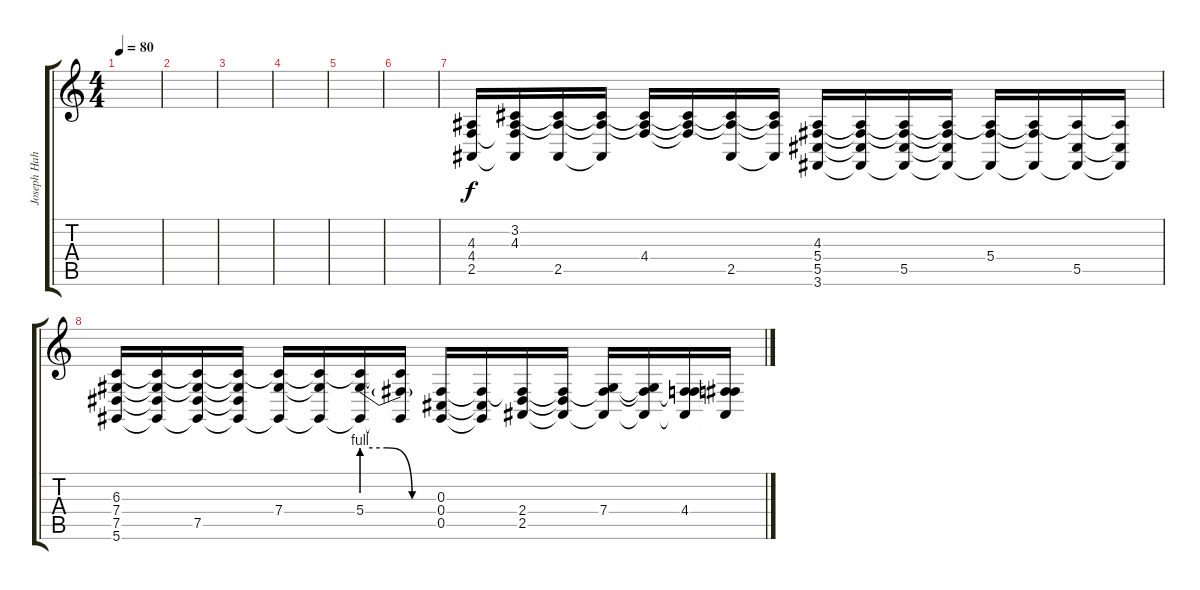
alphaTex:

\track ("Joseph Hahn (Acoustic Guitar Sample)" "Joseph Hah") {instrument pad6metallic}
\staff {score tabs}
\tuning (Eb4 Bb3 Gb3 Db3 Ab2 Eb2) {hide}
\ts (4 4)
\tempo 80
\clef g2
\ks c
|
|
|
|
|
|
(4.3 4.4 2.5).16 (3.2 4.3 4.4{t} 2.5{t}).16 (3.2{t} 4.3{t} 2.5).16 (3.2{t} 4.3{t} 2.5{t}).16 (3.2{t} 4.3{t} 4.4).16 (3.2{t} 4.3{t} 4.4{t}).16 (3.2{t} 4.3{t} 2.5).16 (3.2{t} 4.3{t} 2.5{t}).16 (4.3 5.4 5.5 3.6).16 (4.3{t} 5.4{t} 5.5{t} 3.6{t}).16 (4.3{t} 5.4{t} 5.5 3.6{t}).16 (4.3{t} 5.4{t} 5.5{t} 3.6{t}).16 (4.3{t} 5.4 3.6{t}).16 (4.3{t} 5.4{t} 3.6{t}).16 (4.3{t} 5.5 3.6{t}).16 (4.3{t} 5.5{t} 3.6{t}).16 |
(6.3 7.4 7.5 5.6).16 (6.3{t} 7.4{t} 7.5{t} 5.6{t}).16 (6.3{t} 7.4{t} 7.5 5.6{t}).16 (6.3{t} 7.4{t} 7.5{t} 5.6{t}).16 (6.3{t} 7.4 5.6{t}).16 (6.3{t} 7.4{t} 5.6{t}).16 (6.3{t} 5.4{be (custom 0 4 20 4 40 0 60 0)} 5.6{t}).16 (6.3{t} 5.4{t} 5.6{t}).16 (0.3 0.4 0.5).16 (0.3{t} 0.4{t} 0.5{t}).16 (0.3{t} 2.4 2.5).16 (0.3{t} 2.4{t} 2.5{t}).16 (0.3{t} 7.4 2.5{t}).16 (0.3{t} 7.4{t} 2.5{t}).16 (0.3{t} 4.4 2.5{t}).16 (0.3{t} 4.4{t} 2.5{t}).16
